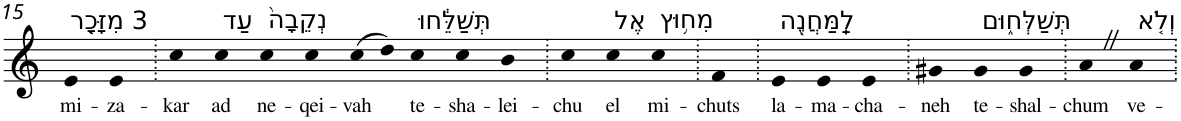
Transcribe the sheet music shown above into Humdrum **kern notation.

**kern	**text
*part1	*part1
*staff1	*staff1
*I"Piano	*
*I'Pno	*
!!LO:PB:g=z
*clefG2	*
*k[]	*
=15	=15
!LO:TX:a:t=3 מִזָּכָ֤ר	!
!	!LO:LY:b
4e	mi-
!	!LO:LY:b
4e	-za-
=16.	=16.
!	!LO:LY:b
4cc	-kar
!LO:TX:a:t=עַד	!
!	!LO:LY:b
4cc	ad
!LO:TX:a:t=נְקֵבָה֙	!
!	!LO:LY:b
4cc	ne-
!	!LO:LY:b
4cc	-qei-
!	!LO:LY:b
(>8cc	-vah
8dd)	.
!LO:TX:a:t=תְּשַׁלֵּ֔חוּ	!
!	!LO:LY:b
4cc	te-
!	!LO:LY:b
4cc	-sha-
!	!LO:LY:b
4b	-lei-
=17.	=17.
!	!LO:LY:b
4cc	-chu
!LO:TX:a:t=אֶל	!
!	!LO:LY:b
4cc	el
!LO:TX:a:t=מִח֥וּץ	!
!	!LO:LY:b
4cc	mi-
=18.	=18.
!	!LO:LY:b
4f	-chuts
=19.	=19.
!LO:TX:a:t=לַֽמַּחֲנֶ֖ה	!
!	!LO:LY:b
4e	la-
!	!LO:LY:b
4e	-ma-
!	!LO:LY:b
4e	-cha-
=20.	=20.
!	!LO:LY:b
4g#X	-neh
!LO:TX:a:t=תְּשַׁלְּח֑וּם	!
!	!LO:LY:b
4g#	te-
!	!LO:LY:b
4g#	-shal-
=21.	=21.
!	!LO:LY:b
4aZ	-chum
!LO:TX:a:t=וְלֹ֤א	!
!	!LO:LY:b
4a	ve-
=.	=.
*-	*-
